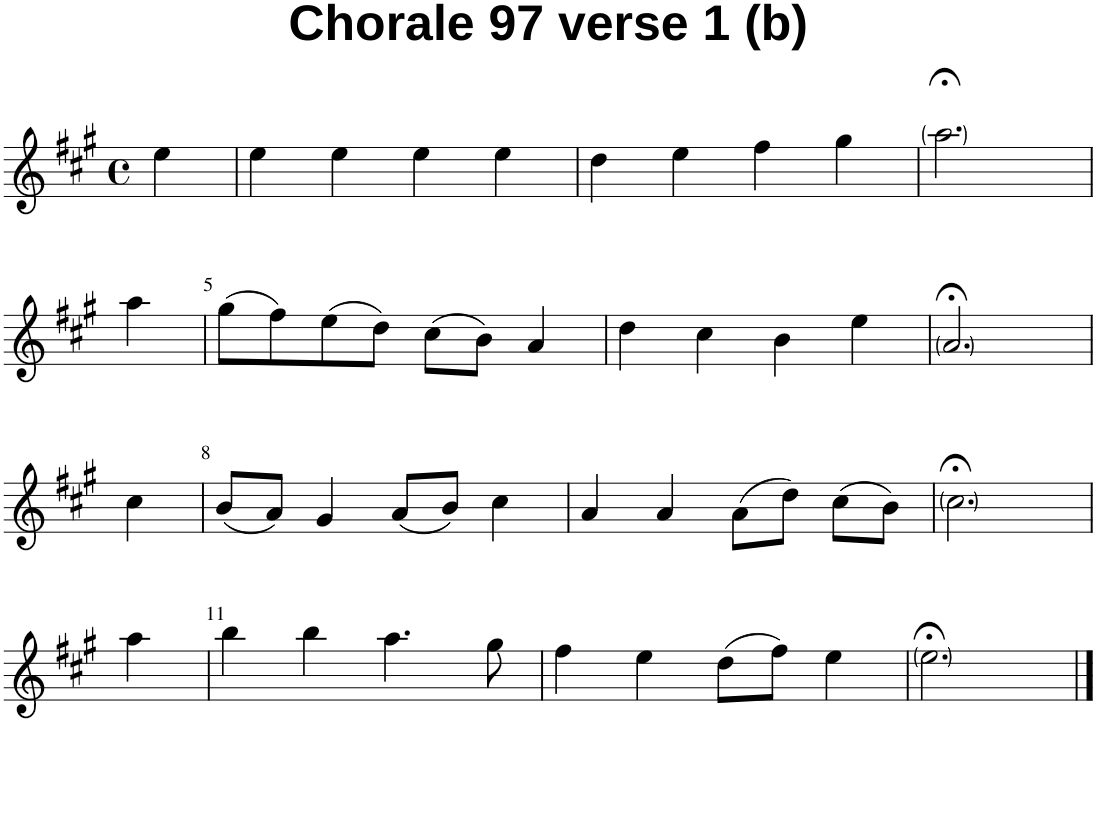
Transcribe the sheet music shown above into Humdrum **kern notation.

**kern
*part1
*staff1
*I"Flute
*I'Fl.
*clefG2
*k[f#c#g#]
*M4/4
*met(c)
=1
4ee\
=2
4ee\
4ee\
4ee\
4ee\
=3
4dd\
4ee\
4ff#\
4gg#\
=4
2.aa;<\
!!LO:LB:g=z
=4X1
4aa\
=5
(8gg#\L
8ff#\)
(8ee\
8dd\J)
(8cc#\L
8b\J)
4a/
=6
4dd\
4cc#\
4b\
4ee\
=7
2.a;</
!!LO:LB:g=z
=7X2
4cc#\
=8
(8b/L
8a/J)
4g#/
(8a/L
8b/J)
4cc#\
=9
4a/
4a/
(8a\L
8dd\J)
(8cc#\L
8b\J)
=10
2.cc#;<\
!!LO:LB:g=z
=10X3
4aa\
=11
4bb\
4bb\
4.aa\
8gg#\
=12
4ff#\
4ee\
(8dd\L
8ff#\J)
4ee\
=13
2.ee;<\
==
*-
